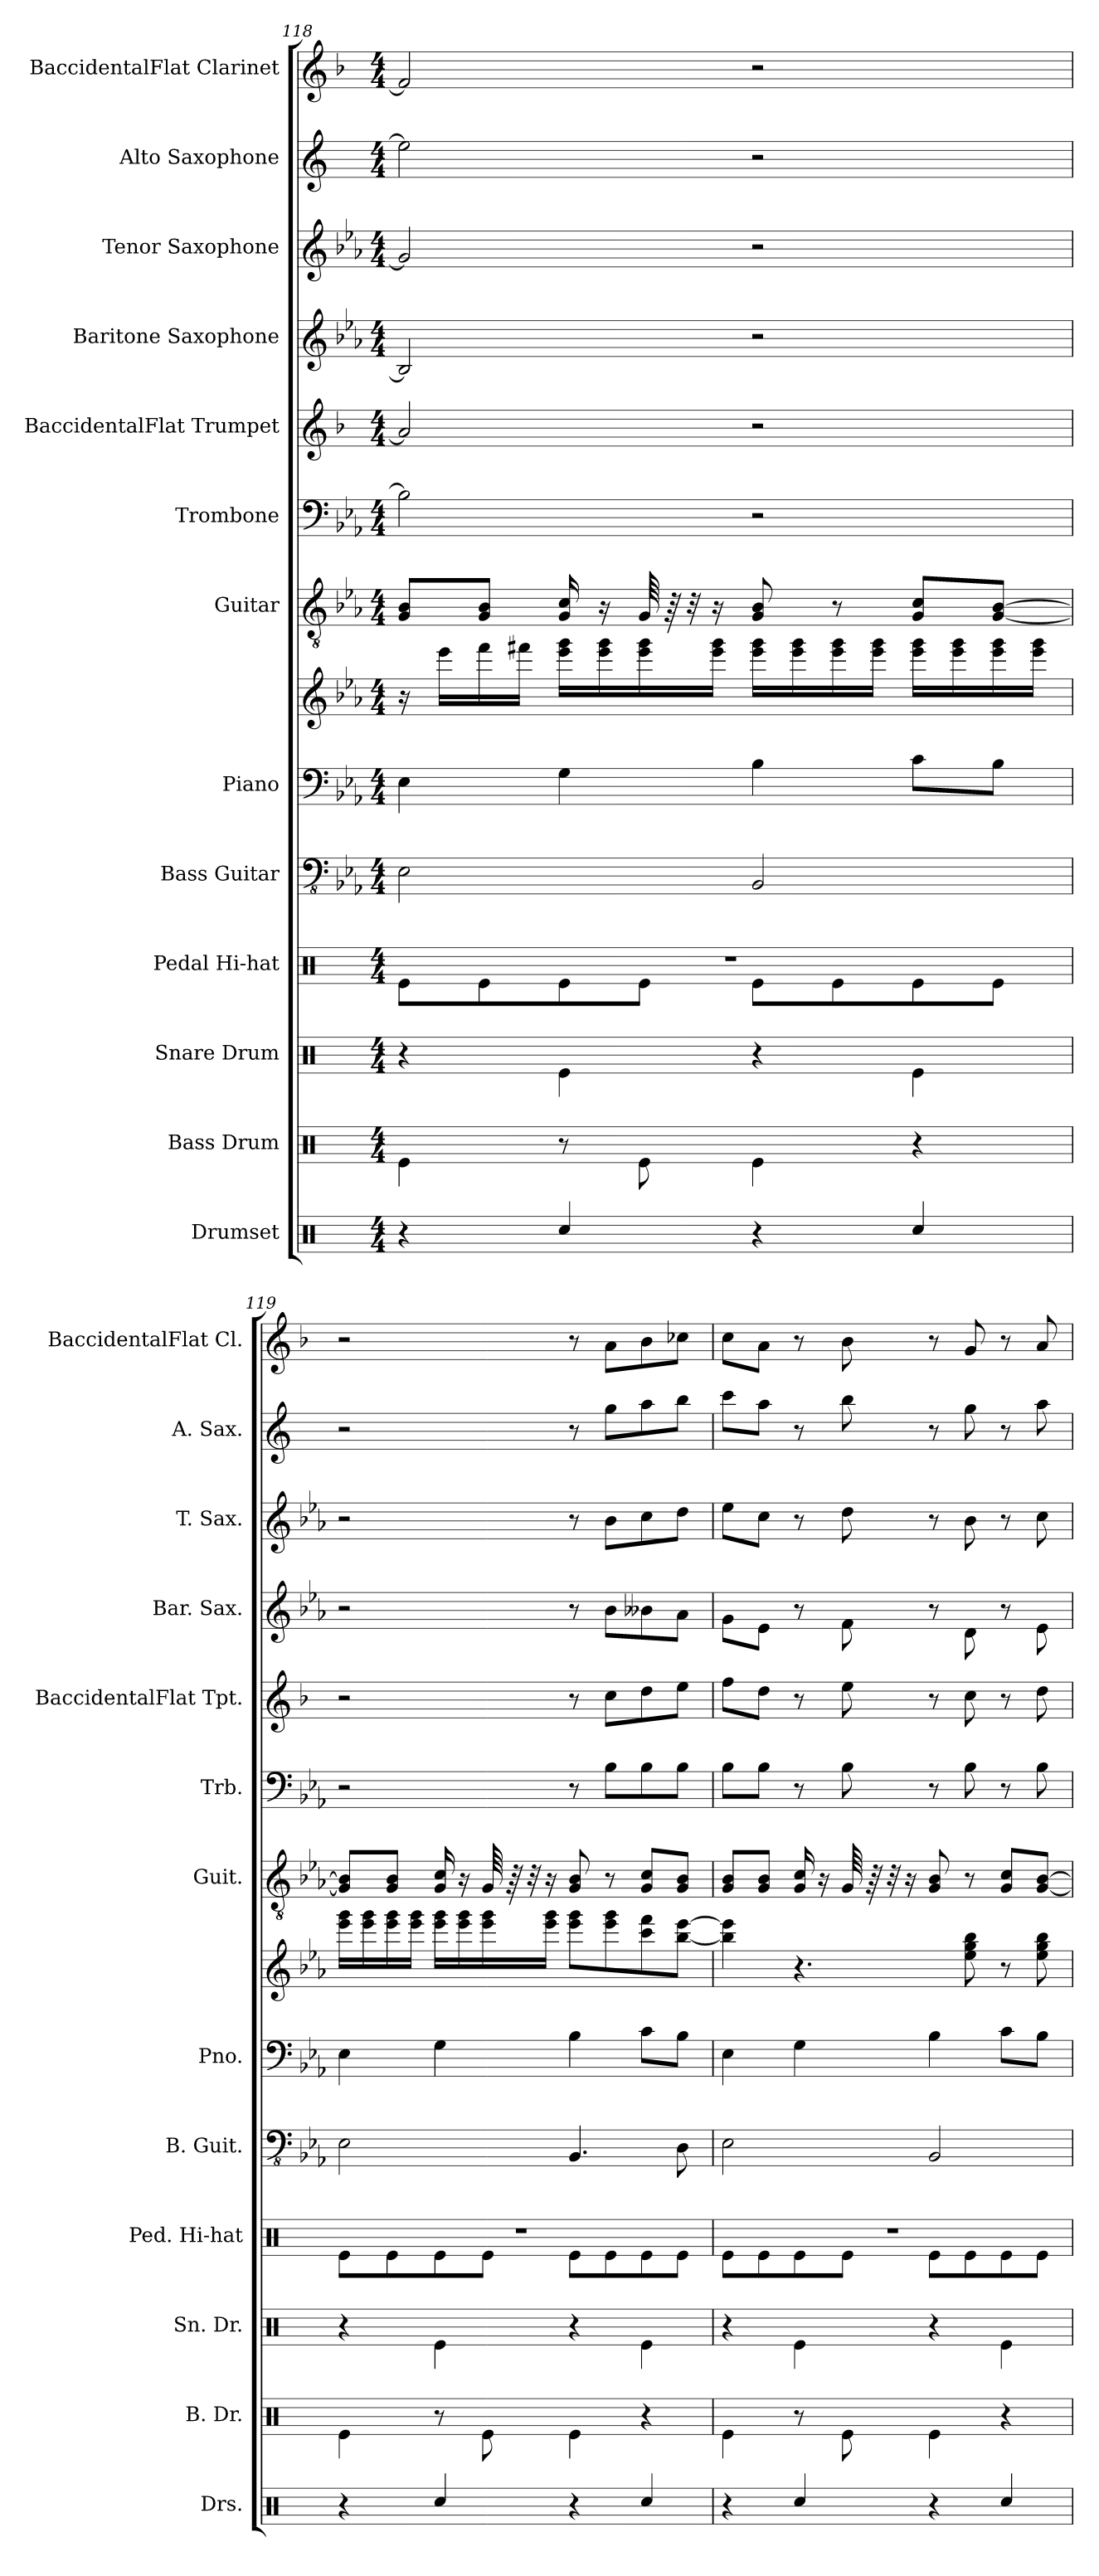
**kern	**kern	**kern	**kern	**kern	**kern	**kern	**kern	**kern	**kern	**kern	**kern	**kern	**kern
*part13	*part12	*part11	*part10	*part9	*part8	*part8	*part7	*part6	*part5	*part4	*part3	*part2	*part1
*staff14	*staff13	*staff12	*staff11	*staff10	*staff9	*staff8	*staff7	*staff6	*staff5	*staff4	*staff3	*staff2	*staff1
*I"Drumset	*I"Bass Drum	*I"Snare Drum	*I"Pedal Hi-hat	*I"Bass Guitar	*I"Piano	*	*I"Guitar	*I"Trombone	*I"BaccidentalFlat Trumpet	*I"Baritone Saxophone	*I"Tenor Saxophone	*I"Alto Saxophone	*I"BaccidentalFlat Clarinet
*I'Drs.	*I'B. Dr.	*I'Sn. Dr.	*I'Ped. Hi-hat	*I'B. Guit.	*I'Pno.	*	*I'Guit.	*I'Trb.	*I'BaccidentalFlat Tpt.	*I'Bar. Sax.	*I'T. Sax.	*I'A. Sax.	*I'BaccidentalFlat Cl.
!!LO:PB:g=z
*clefX	*clefX	*clefX	*clefX	*clefFv4	*clefF4	*clefG2	*clefGv2	*clefF4	*clefG2	*clefG2	*clefG2	*clefG2	*clefG2
*	*	*	*	*	*	*	*	*	*ITrd1c2	*ITrd12c21	*ITrd8c14	*ITrd5c9	*ITrd1c2
*k[]	*k[]	*k[]	*k[]	*k[b-e-a-]	*k[b-e-a-]	*k[b-e-a-]	*k[b-e-a-]	*k[b-e-a-]	*k[b-e-a-]	*k[b-e-a-]	*k[b-e-a-]	*k[b-e-a-]	*k[b-e-a-]
*M4/4	*M4/4	*M4/4	*M4/4	*M4/4	*M4/4	*M4/4	*M4/4	*M4/4	*M4/4	*M4/4	*M4/4	*M4/4	*M4/4
=118	=118	=118	=118	=118	=118	=118	=118	=118	=118	=118	=118	=118	=118
*	*	*	*^	*	*	*	*	*	*	*	*	*	*
4r	4Re\	4r	1r	8Re\L	2EE-\	4E-\	16r	8G/ 8B-/L	2B-\]	2g/]	2BB-/]	2G/]	2g\]	2e-/]
.	.	.	.	.	.	.	16eee-\LL	.	.	.	.	.	.	.
.	.	.	.	8Re\	.	.	16fff\	8G/ 8B-/J	.	.	.	.	.	.
.	.	.	.	.	.	.	16fff#X\JJ	.	.	.	.	.	.	.
4Rcc/	8r	4Re\	.	8Re\	.	4G\	16eee-\ 16ggg\LL	16G/ 16c/	.	.	.	.	.	.
.	.	.	.	.	.	.	16eee-\ 16ggg\	16r	.	.	.	.	.	.
.	8Re\	.	.	8Re\J	.	.	16eee-\ 16ggg\	64G/	.	.	.	.	.	.
.	.	.	.	.	.	.	.	64r	.	.	.	.	.	.
.	.	.	.	.	.	.	.	32r	.	.	.	.	.	.
.	.	.	.	.	.	.	16eee-\ 16ggg\JJ	16r	.	.	.	.	.	.
4r	4Re\	4r	.	8Re\L	2BBB-/	4B-\	16eee-\ 16ggg\LL	8G/ 8B-/	2r	2r	2r	2r	2r	2r
.	.	.	.	.	.	.	16eee-\ 16ggg\	.	.	.	.	.	.	.
.	.	.	.	8Re\	.	.	16eee-\ 16ggg\	8r	.	.	.	.	.	.
.	.	.	.	.	.	.	16eee-\ 16ggg\JJ	.	.	.	.	.	.	.
4Rcc/	4r	4Re\	.	8Re\	.	8c\L	16eee-\ 16ggg\LL	8G/ 8c/L	.	.	.	.	.	.
.	.	.	.	.	.	.	16eee-\ 16ggg\	.	.	.	.	.	.	.
.	.	.	.	8Re\J	.	8B-\J	16eee-\ 16ggg\	[8G/ [8B-/J	.	.	.	.	.	.
.	.	.	.	.	.	.	16eee-\ 16ggg\JJ	.	.	.	.	.	.	.
!!LO:PB:g=z
=119	=119	=119	=119	=119	=119	=119	=119	=119	=119	=119	=119	=119	=119	=119
4r	4Re\	4r	1r	8Re\L	2EE-\	4E-\	16eee-\ 16ggg\LL	8G/] 8B-/]L	2r	2r	2r	2r	2r	2r
.	.	.	.	.	.	.	16eee-\ 16ggg\	.	.	.	.	.	.	.
.	.	.	.	8Re\	.	.	16eee-\ 16ggg\	8G/ 8B-/J	.	.	.	.	.	.
.	.	.	.	.	.	.	16eee-\ 16ggg\JJ	.	.	.	.	.	.	.
4Rcc/	8r	4Re\	.	8Re\	.	4G\	16eee-\ 16ggg\LL	16G/ 16c/	.	.	.	.	.	.
.	.	.	.	.	.	.	16eee-\ 16ggg\	16r	.	.	.	.	.	.
.	8Re\	.	.	8Re\J	.	.	16eee-\ 16ggg\	64G/	.	.	.	.	.	.
.	.	.	.	.	.	.	.	64r	.	.	.	.	.	.
.	.	.	.	.	.	.	.	32r	.	.	.	.	.	.
.	.	.	.	.	.	.	16eee-\ 16ggg\JJ	16r	.	.	.	.	.	.
4r	4Re\	4r	.	8Re\L	4.BBB-/	4B-\	8eee-\ 8ggg\L	8G/ 8B-/	8r	8r	8r	8r	8r	8r
.	.	.	.	8Re\	.	.	8eee-\ 8ggg\	8r	8B-\L	8b-\L	8B-\L	8B-\L	8b-\L	8g\L
4Rcc/	4r	4Re\	.	8Re\	.	8c\L	8ccc\ 8fff\	8G/ 8c/L	8B-\	8cc\	8B--X\	8c\	8cc\	8a-\
.	.	.	.	8Re\J	8DD\	8B-\J	[8bb-\ [8eee-\J	8G/ 8B-/J	8B-\J	8dd\J	8A-\J	8d\J	8dd\J	8b--X\J
=120	=120	=120	=120	=120	=120	=120	=120	=120	=120	=120	=120	=120	=120	=120
4r	4Re\	4r	1r	8Re\L	2EE-\	4E-\	4bb-\] 4eee-\]	8G/ 8B-/L	8B-\L	8ee-\L	8G\L	8e-\L	8ee-\L	8b-\L
.	.	.	.	8Re\	.	.	.	8G/ 8B-/J	8B-\J	8cc\J	8E-\J	8c\J	8cc\J	8g\J
4Rcc/	8r	4Re\	.	8Re\	.	4G\	4.r	16G/ 16c/	8r	8r	8r	8r	8r	8r
.	.	.	.	.	.	.	.	16r	.	.	.	.	.	.
.	8Re\	.	.	8Re\J	.	.	.	64G/	8B-\	8dd\	8F\	8d\	8dd\	8a-\
.	.	.	.	.	.	.	.	64r	.	.	.	.	.	.
.	.	.	.	.	.	.	.	32r	.	.	.	.	.	.
.	.	.	.	.	.	.	.	16r	.	.	.	.	.	.
4r	4Re\	4r	.	8Re\L	2BBB-/	4B-\	.	8G/ 8B-/	8r	8r	8r	8r	8r	8r
.	.	.	.	8Re\	.	.	8ee-\ 8gg\ 8bb-\	8r	8B-\	8b-\	8D\	8B-\	8b-\	8f/
4Rcc/	4r	4Re\	.	8Re\	.	8c\L	8r	8G/ 8c/L	8r	8r	8r	8r	8r	8r
.	.	.	.	8Re\J	.	8B-\J	8ee-\ 8gg\ 8bb-\	[8G/ [8B-/J	8B-\	8cc\	8E-\	8c\	8cc\	8g/
*	*	*	*v	*v	*	*	*	*	*	*	*	*	*	*
=	=	=	=	=	=	=	=	=	=	=	=	=	=
*-	*-	*-	*-	*-	*-	*-	*-	*-	*-	*-	*-	*-	*-
